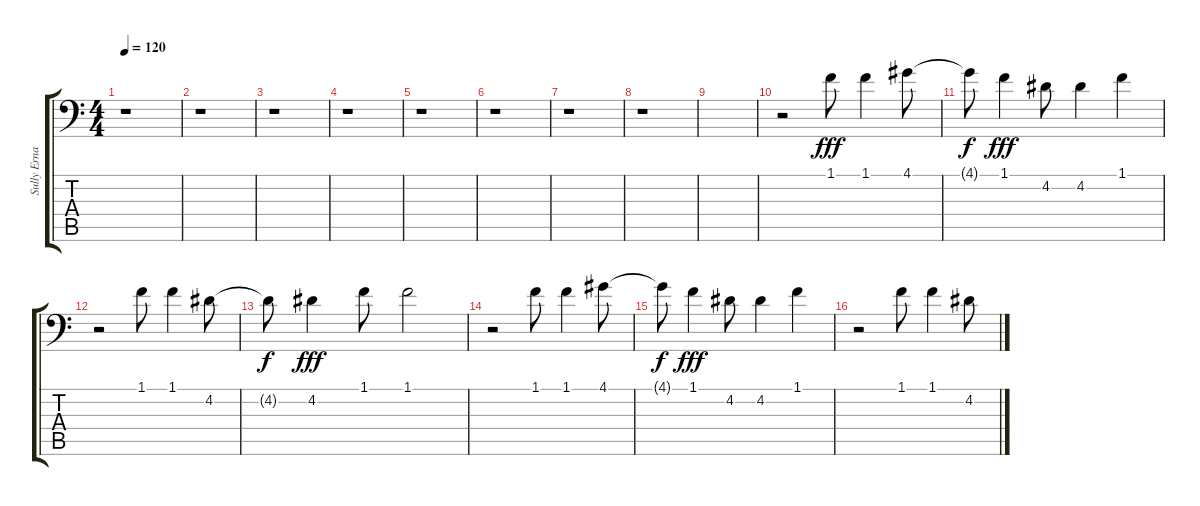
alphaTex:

\track ("Sully Erna [Voice]" "Sully Erna") {instrument overdrivenguitar}
\staff {score tabs}
\tuning (E3 B2 G2 D2 A1 D1) {hide}
\ts (4 4)
\tempo 120
\clef f4
\ks c
r.1{dy fff} |
r.1 |
r.1 |
r.1 |
r.1 |
r.1 |
r.1 |
r.1 |
|
r.2 1.1.8 1.1.4 4.1.8 |
4.1{t}.8{dy f} 1.1.4{dy fff} 4.2.8 4.2.4 1.1.4 |
r.2 1.1.8 1.1.4 4.2.8 |
4.2{t}.8{dy f} 4.2.4{dy fff} 1.1.8 1.1.2 |
r.2 1.1.8 1.1.4 4.1.8 |
4.1{t}.8{dy f} 1.1.4{dy fff} 4.2.8 4.2.4 1.1.4 |
r.2 1.1.8 1.1.4 4.2.8
